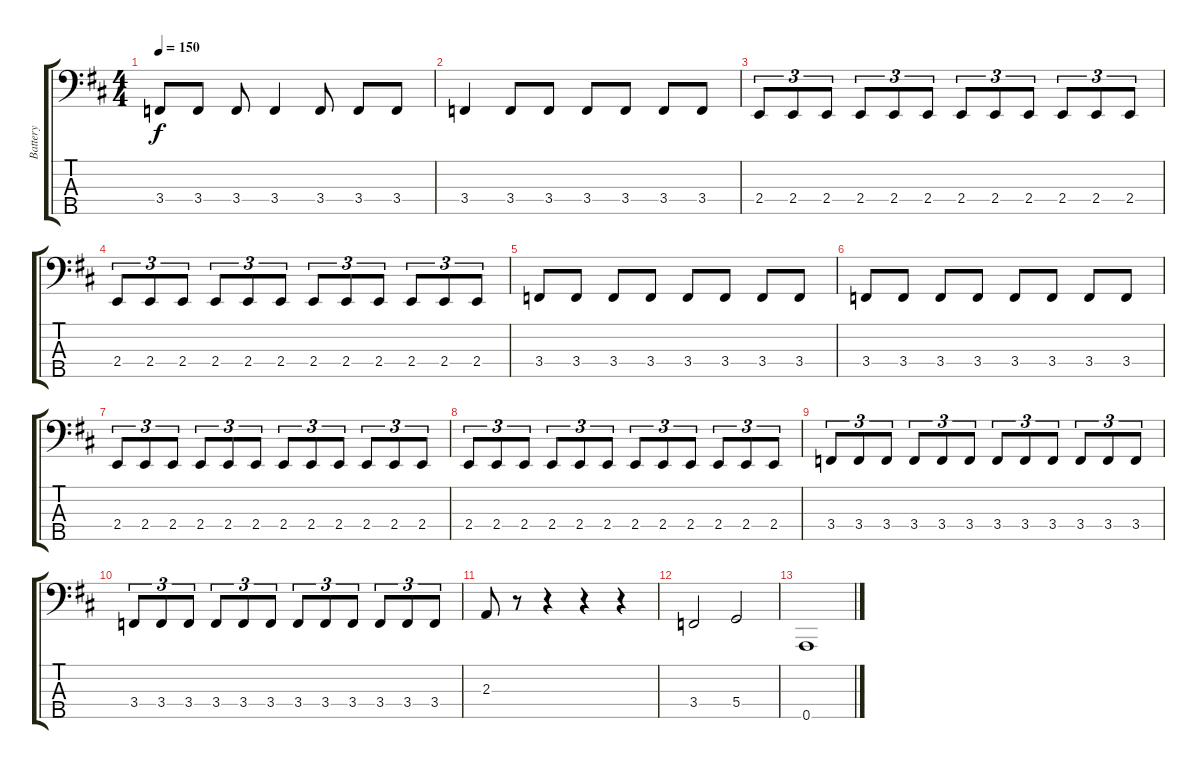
\track ("Battery" "Battery") {instrument electricbassfinger}
\staff {score tabs}
\tuning (F2 C2 G1 D1 A0) {hide}
\ts (4 4)
\tempo 150
\clef f4
\ks d
3.4.8{dy f} 3.4.8 3.4.8 3.4.4 3.4.8 3.4.8 3.4.8 |
3.4.4 3.4.8 3.4.8 3.4.8 3.4.8 3.4.8 3.4.8 |
2.4.8{tu (3 2)} 2.4.8{tu (3 2)} 2.4.8{tu (3 2)} 2.4.8{tu (3 2)} 2.4.8{tu (3 2)} 2.4.8{tu (3 2)} 2.4.8{tu (3 2)} 2.4.8{tu (3 2)} 2.4.8{tu (3 2)} 2.4.8{tu (3 2)} 2.4.8{tu (3 2)} 2.4.8{tu (3 2)} |
2.4.8{tu (3 2)} 2.4.8{tu (3 2)} 2.4.8{tu (3 2)} 2.4.8{tu (3 2)} 2.4.8{tu (3 2)} 2.4.8{tu (3 2)} 2.4.8{tu (3 2)} 2.4.8{tu (3 2)} 2.4.8{tu (3 2)} 2.4.8{tu (3 2)} 2.4.8{tu (3 2)} 2.4.8{tu (3 2)} |
3.4.8 3.4.8 3.4.8 3.4.8 3.4.8 3.4.8 3.4.8 3.4.8 |
3.4.8 3.4.8 3.4.8 3.4.8 3.4.8 3.4.8 3.4.8 3.4.8 |
2.4.8{tu (3 2)} 2.4.8{tu (3 2)} 2.4.8{tu (3 2)} 2.4.8{tu (3 2)} 2.4.8{tu (3 2)} 2.4.8{tu (3 2)} 2.4.8{tu (3 2)} 2.4.8{tu (3 2)} 2.4.8{tu (3 2)} 2.4.8{tu (3 2)} 2.4.8{tu (3 2)} 2.4.8{tu (3 2)} |
2.4.8{tu (3 2)} 2.4.8{tu (3 2)} 2.4.8{tu (3 2)} 2.4.8{tu (3 2)} 2.4.8{tu (3 2)} 2.4.8{tu (3 2)} 2.4.8{tu (3 2)} 2.4.8{tu (3 2)} 2.4.8{tu (3 2)} 2.4.8{tu (3 2)} 2.4.8{tu (3 2)} 2.4.8{tu (3 2)} |
3.4.8{tu (3 2)} 3.4.8{tu (3 2)} 3.4.8{tu (3 2)} 3.4.8{tu (3 2)} 3.4.8{tu (3 2)} 3.4.8{tu (3 2)} 3.4.8{tu (3 2)} 3.4.8{tu (3 2)} 3.4.8{tu (3 2)} 3.4.8{tu (3 2)} 3.4.8{tu (3 2)} 3.4.8{tu (3 2)} |
3.4.8{tu (3 2)} 3.4.8{tu (3 2)} 3.4.8{tu (3 2)} 3.4.8{tu (3 2)} 3.4.8{tu (3 2)} 3.4.8{tu (3 2)} 3.4.8{tu (3 2)} 3.4.8{tu (3 2)} 3.4.8{tu (3 2)} 3.4.8{tu (3 2)} 3.4.8{tu (3 2)} 3.4.8{tu (3 2)} |
2.3.8 r.8 r.4 r.4 r.4 |
3.4.2 5.4.2 |
0.5.1
